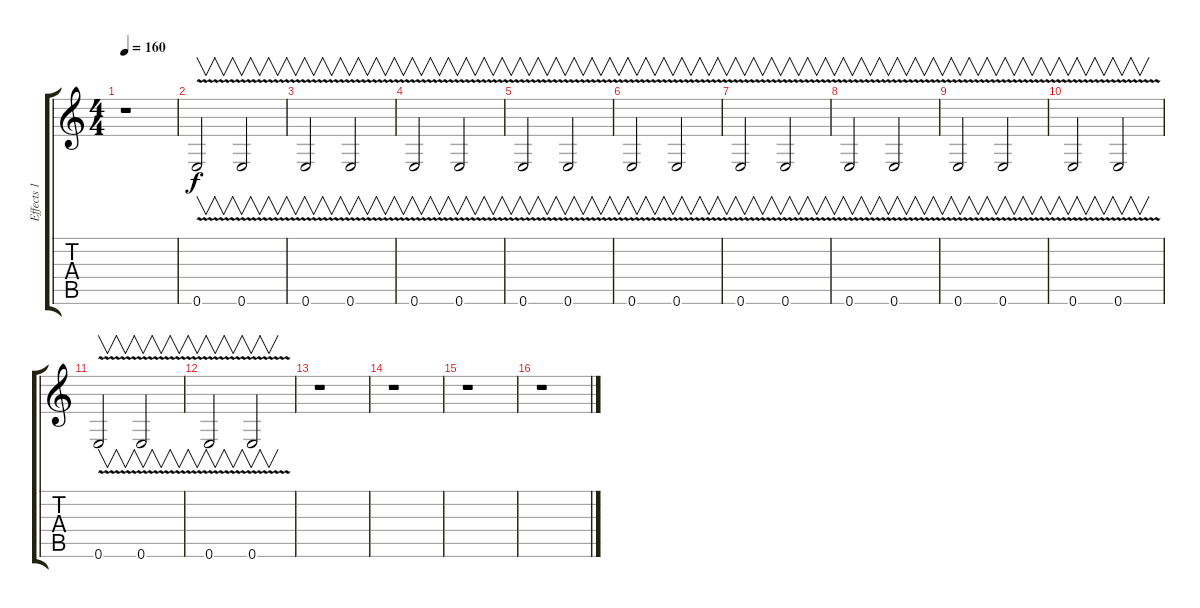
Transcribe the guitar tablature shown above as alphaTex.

\track ("Effects 1 (Someone)" "Effects 1 ") {instrument acousticguitarnylon}
\staff {score tabs}
\tuning (E4 B3 G3 D3 A2 E2) {hide}
\ts (4 4)
\tempo 160
\clef g2
\ks c
r.1{dy f instrument acousticguitarnylon} |
0.6{v}.2{v instrument reversecymbal} 0.6{v}.2{v} |
0.6{v}.2{v instrument reversecymbal} 0.6{v}.2{v} |
0.6{v}.2{v instrument reversecymbal} 0.6{v}.2{v} |
0.6{v}.2{v instrument reversecymbal} 0.6{v}.2{v} |
0.6{v}.2{v instrument reversecymbal} 0.6{v}.2{v} |
0.6{v}.2{v instrument reversecymbal} 0.6{v}.2{v} |
0.6{v}.2{v instrument reversecymbal} 0.6{v}.2{v} |
0.6{v}.2{v instrument reversecymbal} 0.6{v}.2{v} |
0.6{v}.2{v volume 0 instrument reversecymbal} 0.6{v}.2{v} |
0.6{v}.2{v instrument reversecymbal} 0.6{v}.2{v} |
0.6{v}.2{v instrument reversecymbal} 0.6{v}.2{v} |
r.1 |
r.1 |
r.1 |
r.1
